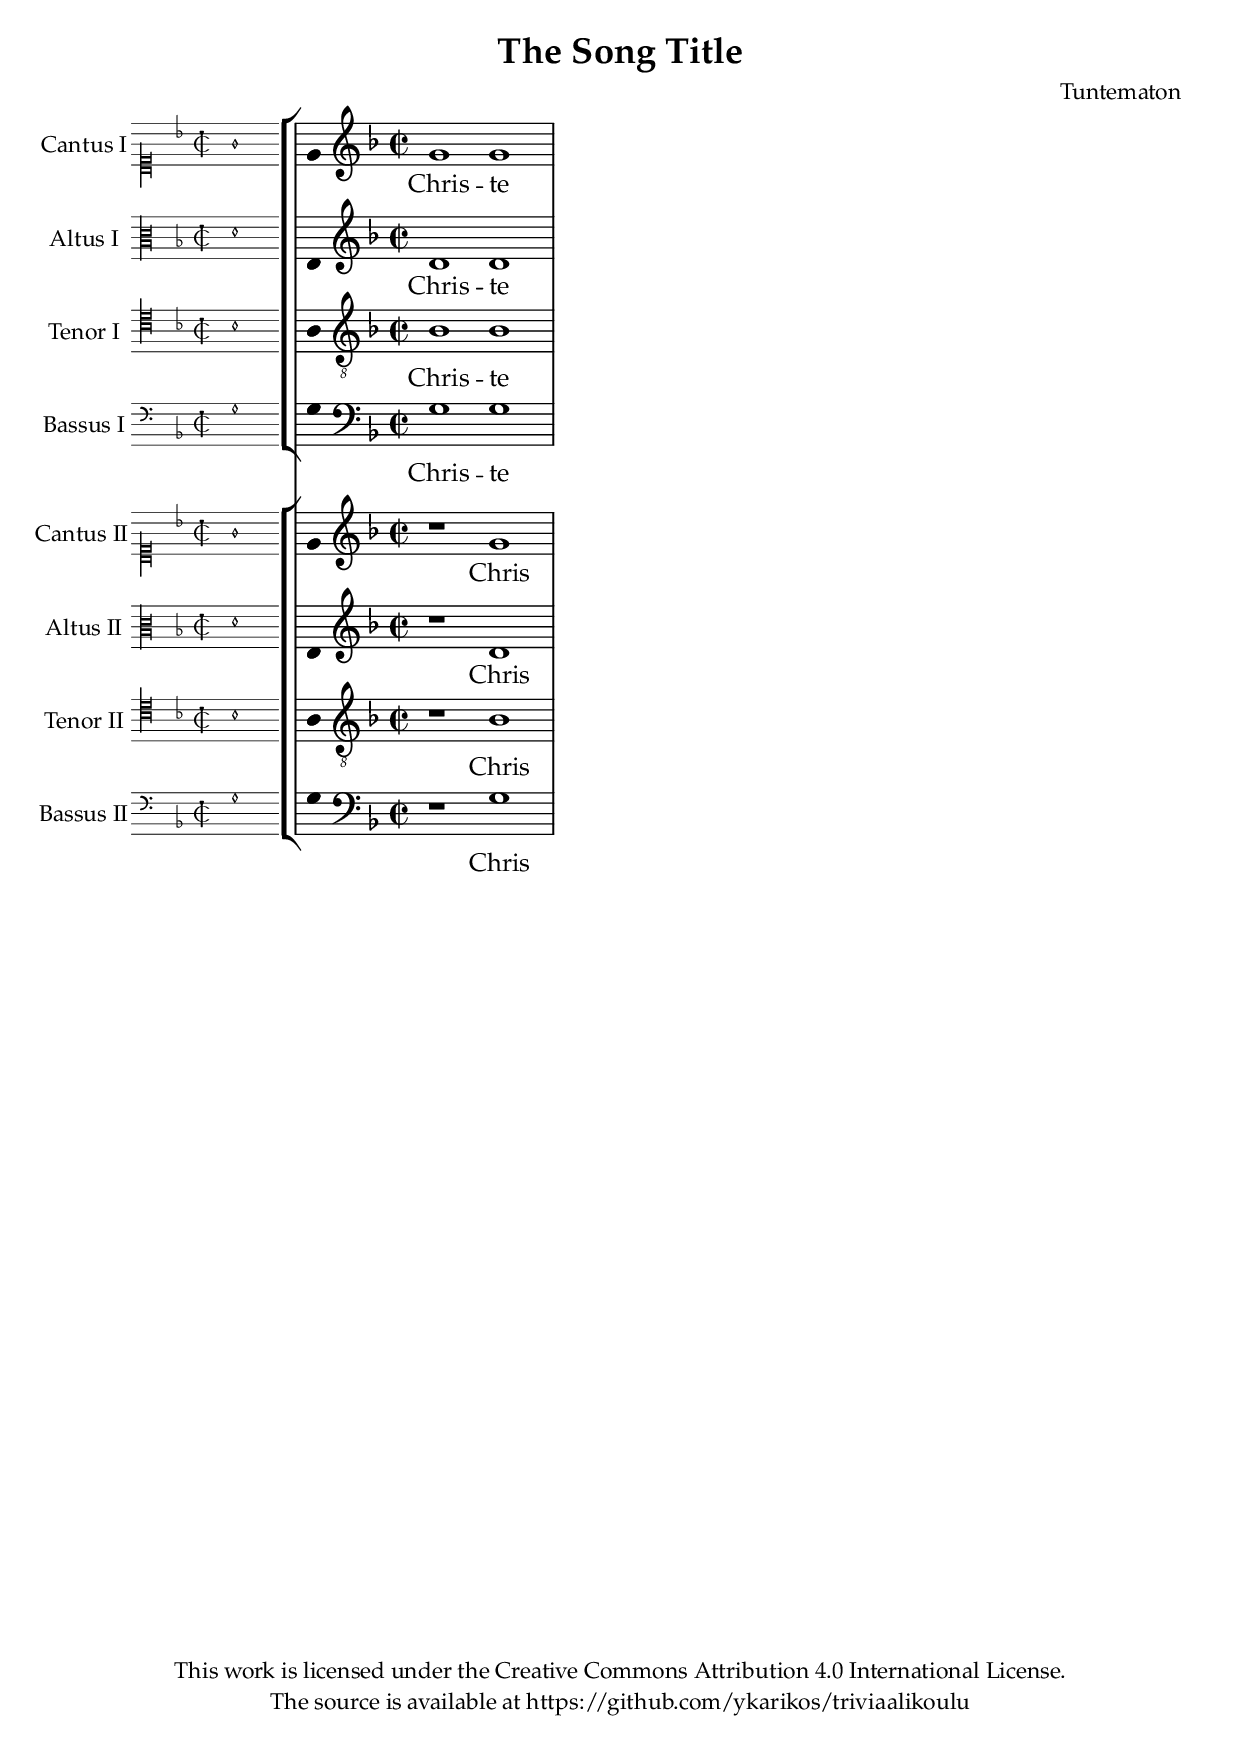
\version "2.19.80"
\include "suomi.ly"

global = { 
%  \numericTimeSignature
  \time 2/2
%	\overrideTimeSignatureSettings 4/2 1/2 #'(2 2) #'()
	\set Timing.measureLength = #(ly:make-moment 4/2)
%  \autoBeamOff
  \key d \minor
  \set Staff.midiInstrument = #"voice oohs"
}

\header {
  title = "The Song Title"
%  subtitle = ""
  composer = "Tuntematon"
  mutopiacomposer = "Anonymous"
%  instrument = "Voice (SATB)"
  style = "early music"
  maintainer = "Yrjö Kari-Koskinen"
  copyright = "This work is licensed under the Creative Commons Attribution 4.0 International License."
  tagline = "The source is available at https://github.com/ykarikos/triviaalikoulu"
}

\paper {
    #(define fonts
        (make-pango-font-tree "Palatino"
                              "Nimbus Sans"
                              "Luxi Mono"
                              (/ staff-height pt 20)))
}

% First choir

SopranoOneMusic = \relative c'' {
	\set Staff.instrumentName = #"Cantus I"
	\set Staff.shortInstrumentName = "C I"

	\incipit { 
		\clef "mensural-c1" \key d \minor \time 2/2 g'1
	}

	g1 g |
%  \time 4/2 
%  \once \override Staff.TimeSignature.break-visibility = ##(#t #f #t)
%  g\breve\fermata \bar "|."
}

stanzaOneLyricsChoirOne = \lyricmode {
	Chris -- te
}

AltoOneMusic = \relative c' {
	\set Staff.instrumentName = #"Altus I"
	\set Staff.shortInstrumentName = "A I"

	\incipit { 
		\clef "mensural-c3" \key d \minor \time 2/2 d'1
	}

	d1 d |
%  \time 4/2 
%  \once \override Staff.TimeSignature.break-visibility = ##(#t #f #t)
%  d\breve\fermata
}

TenoreOneMusic = \relative c' {
	\set Staff.instrumentName = #"Tenor I"
	\set Staff.shortInstrumentName = "T I"

	\incipit { 
		\clef "mensural-c4" \key d \minor \time 2/2 b1
	}

	\clef "treble_8"
	b1 b |
%  \time 4/2 
%  \once \override Staff.TimeSignature.break-visibility = ##(#t #f #t)
%  g\breve\fermata
}

BassOneMusic = \relative c' {
	\set Staff.instrumentName = #"Bassus I"
	\set Staff.shortInstrumentName = "B I"

	\incipit { \clef "mensural-f" \key d \minor \time 2/2 g1 }

	\clef bass
	g1 g | 
%  \time 4/2 
%  \once \override Staff.TimeSignature.break-visibility = ##(#t #f #t)
%  g,\breve\fermata
}

% Second choir

SopranoTwoMusic = \relative c'' {
	\set Staff.instrumentName = #"Cantus II"
	\set Staff.shortInstrumentName = "C II"

	\incipit { \clef "mensural-c1" \key d \minor \time 2/2 g'1 }

	r1 | g1 |
%  \time 4/2 
%  \once \override Staff.TimeSignature.break-visibility = ##(#t #f #t)
%  g\breve\fermata \bar "|."
}

stanzaOneLyricsChoirTwo = \lyricmode {
	Chris -- te
}

AltoTwoMusic = \relative c' {
	\set Staff.instrumentName = #"Altus II"
	\set Staff.shortInstrumentName = "A II"

	\incipit {
		\clef "mensural-c3" \key d \minor \time 2/2 d'1
	}

	r1 | d1 |
%  \time 4/2 
%  \once \override Staff.TimeSignature.break-visibility = ##(#t #f #t)
%  d\breve\fermata
}

TenoreTwoMusic = \relative c' {
	\set Staff.instrumentName = #"Tenor II"
	\set Staff.shortInstrumentName = "T II"

	\incipit { 
		\clef "mensural-c4" \key d \minor \time 2/2 b1
	}

	\clef "treble_8"
	r1 | b1 |
%  \time 4/2 
%  \once \override Staff.TimeSignature.break-visibility = ##(#t #f #t)
%  g\breve\fermata
}

BassTwoMusic = \relative c' {
	\set Staff.instrumentName = #"Bassus II"
	\set Staff.shortInstrumentName = "B II"

	\incipit {
		\clef "mensural-f" \key d \minor \time 2/2 g1
	}

	\clef bass
	r1 | g1 | 
%  \time 4/2 
%  \once \override Staff.TimeSignature.break-visibility = ##(#t #f #t)
%  g,\breve\fermata
}


\score {
<<
  \new StaffGroup = choirOneStaff <<
    \new Staff <<
      \new Voice = "Soprano" {
		\global
        \SopranoOneMusic
      }
     \new Lyrics \lyricsto "Soprano" {
       \stanzaOneLyricsChoirOne
     }
    >>
    \new Staff <<
      \new Voice = "Alto" {
        \global
        \AltoOneMusic
      }
     \new Lyrics \lyricsto "Alto" {
       \stanzaOneLyricsChoirOne
     }
    >>
    \new Staff <<
      \new Voice = "Tenore" {
        \global
        \TenoreOneMusic
      }
      \new Lyrics \lyricsto "Tenore" {
       \stanzaOneLyricsChoirOne
      }
    >>
    \new Staff <<
      \new Voice = "Bass" {
        \global
        \BassOneMusic
      }
      \new Lyrics \lyricsto "Bass" {
       \stanzaOneLyricsChoirOne
      }
    >>
  >>

  \new StaffGroup = choirTwoStaff <<
    \new Staff <<
      \new Voice = "SopranoTwo" {
		\global
        \SopranoTwoMusic
      }
     \new Lyrics \lyricsto "SopranoTwo" {
       \stanzaOneLyricsChoirTwo
     }
    >>
    \new Staff <<
      \new Voice = "AltoTwo" {
        \global
        \AltoTwoMusic
      }
     \new Lyrics \lyricsto "AltoTwo" {
       \stanzaOneLyricsChoirTwo
     }
    >>
    \new Staff <<
      \new Voice = "TenoreTwo" {
        \global
        \TenoreTwoMusic
      }
      \new Lyrics \lyricsto "TenoreTwo" {
       \stanzaOneLyricsChoirTwo
      }
    >>
    \new Staff <<
      \new Voice = "BassTwo" {
        \global
        \BassTwoMusic
      }
      \new Lyrics \lyricsto "BassTwo" {
       \stanzaOneLyricsChoirTwo
      }
    >>
  >>
>>

  \midi { 
    \tempo 4 = 160
  }
  \layout {
    \context {
      \Voice
      \consists "Ambitus_engraver"
		\hide Slur
    }
    indent = 4\cm
    incipit-width = 2.5\cm
    \context {
     \Score
     \override VerticalAxisGroup.remove-first = ##t
    }
  }
}